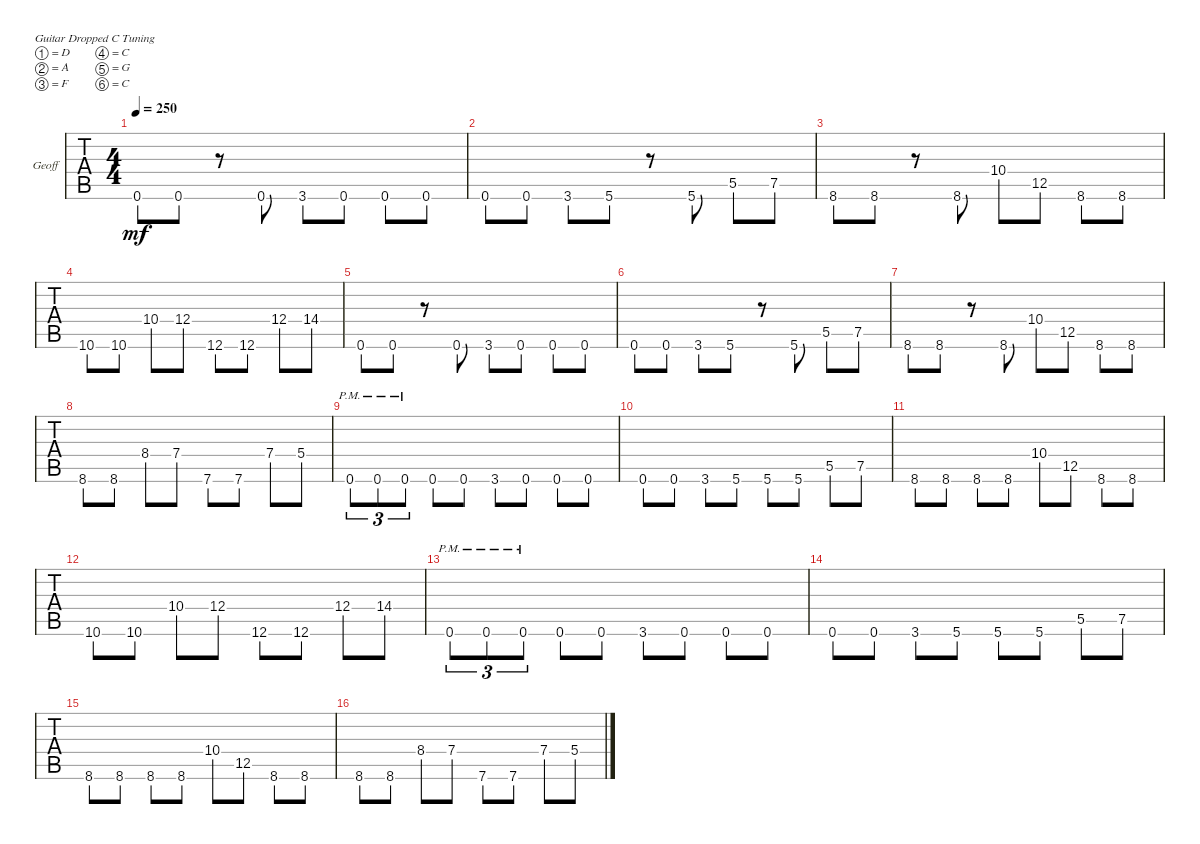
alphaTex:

\bracketExtendMode groupsimilarinstruments
\firstSystemTrackNameOrientation horizontal
\otherSystemsTrackNameOrientation horizontal
\track ("GeoFuck" "Geoff") {instrument acousticgrandpiano}
\staff {tabs}
\tuning (D4 A3 F3 C3 G2 C2)
\displaytranspose 12
\ts (4 4)
\tempo 250
\clef g2
\ks c
0.6.8{dy mf instrument acousticgrandpiano} 0.6.8 r.8 0.6.8 3.6.8 0.6.8 0.6.8 0.6.8 |
0.6.8 0.6.8 3.6.8 5.6.8 r.8 5.6.8 5.5.8 7.5.8 |
8.6.8 8.6.8 r.8 8.6.8 10.4.8 12.5.8 8.6.8 8.6.8 |
10.6.8 10.6.8 10.4.8 12.4.8 12.6.8 12.6.8 12.4.8 14.4.8 |
0.6.8 0.6.8 r.8 0.6.8 3.6.8 0.6.8 0.6.8 0.6.8 |
0.6.8 0.6.8 3.6.8 5.6.8 r.8 5.6.8 5.5.8 7.5.8 |
8.6.8 8.6.8 r.8 8.6.8 10.4.8 12.5.8 8.6.8 8.6.8 |
8.6.8 8.6.8 8.4.8 7.4.8 7.6.8 7.6.8 7.4.8 5.4.8 |
0.6{pm}.8{tu (3 2)} 0.6{pm}.8{tu (3 2)} 0.6{pm}.8{tu (3 2)} 0.6.8 0.6.8 3.6.8 0.6.8 0.6.8 0.6.8 |
0.6.8 0.6.8 3.6.8 5.6.8 5.6.8 5.6.8 5.5.8 7.5.8 |
8.6.8 8.6.8 8.6.8 8.6.8 10.4.8 12.5.8 8.6.8 8.6.8 |
10.6.8 10.6.8 10.4.8 12.4.8 12.6.8 12.6.8 12.4.8 14.4.8 |
0.6{pm}.8{tu (3 2)} 0.6{pm}.8{tu (3 2)} 0.6{pm}.8{tu (3 2)} 0.6.8 0.6.8 3.6.8 0.6.8 0.6.8 0.6.8 |
0.6.8 0.6.8 3.6.8 5.6.8 5.6.8 5.6.8 5.5.8 7.5.8 |
8.6.8 8.6.8 8.6.8 8.6.8 10.4.8 12.5.8 8.6.8 8.6.8 |
8.6.8 8.6.8 8.4.8 7.4.8 7.6.8 7.6.8 7.4.8 5.4.8
